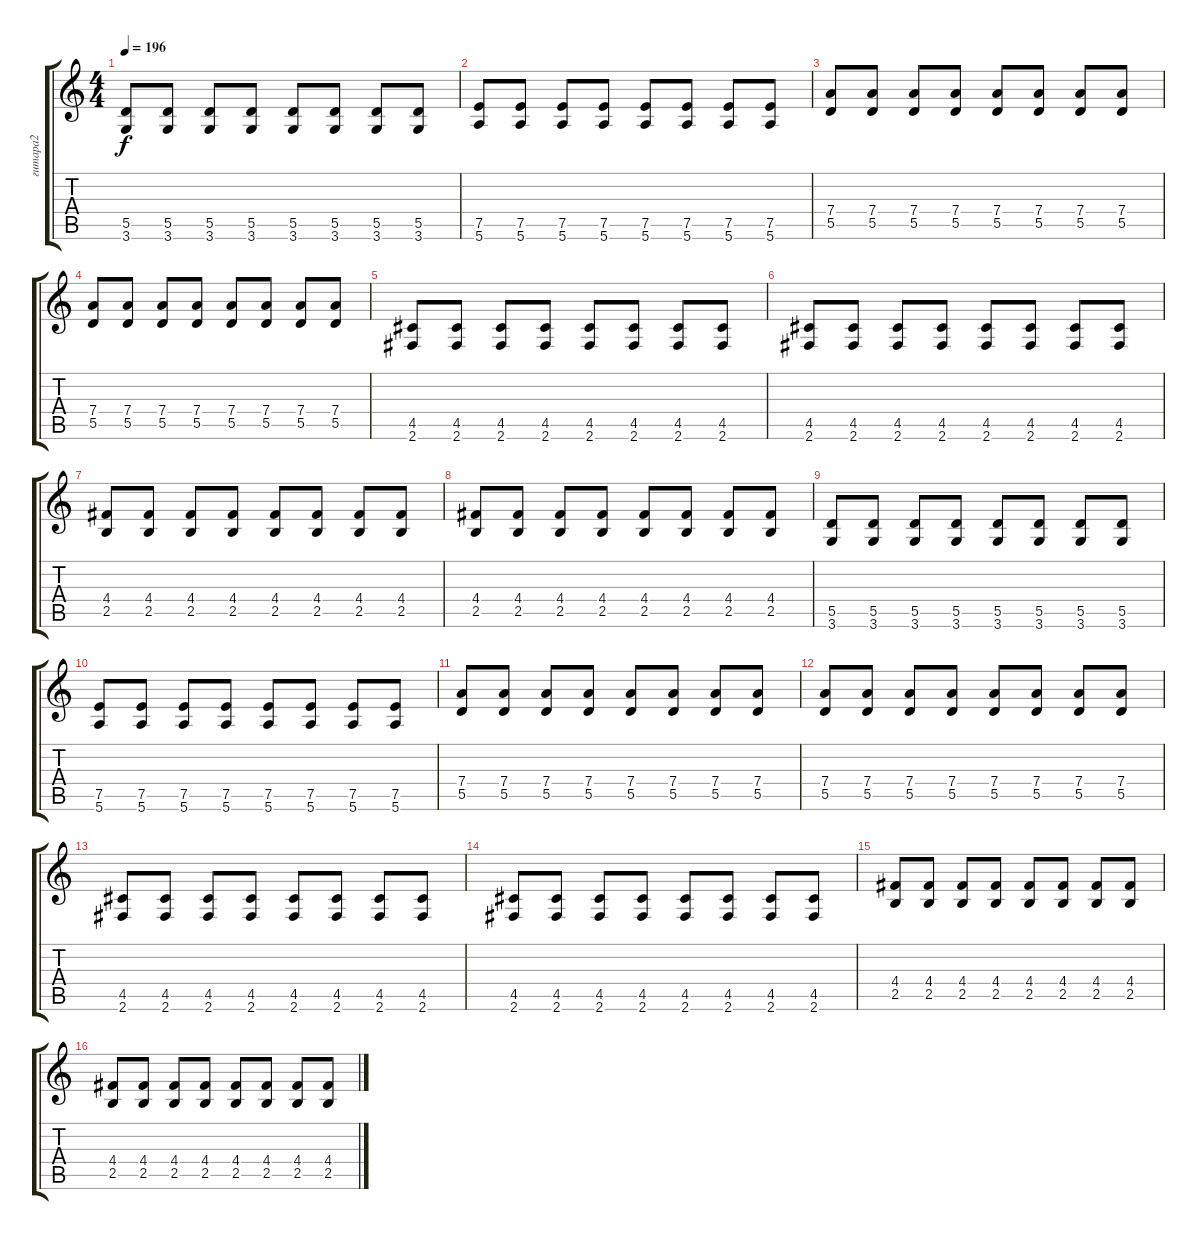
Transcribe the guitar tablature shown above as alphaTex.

\track ("гитара2" "гитара2") {instrument overdrivenguitar}
\staff {score tabs}
\tuning (E4 B3 G3 D3 A2 E2) {hide}
\ts (4 4)
\tempo 196
\clef g2
\ks c
(5.5 3.6).8{dy f} (5.5 3.6).8 (5.5 3.6).8 (5.5 3.6).8 (5.5 3.6).8 (5.5 3.6).8 (5.5 3.6).8 (5.5 3.6).8 |
(7.5 5.6).8 (7.5 5.6).8 (7.5 5.6).8 (7.5 5.6).8 (7.5 5.6).8 (7.5 5.6).8 (7.5 5.6).8 (7.5 5.6).8 |
(7.4 5.5).8 (7.4 5.5).8 (7.4 5.5).8 (7.4 5.5).8 (7.4 5.5).8 (7.4 5.5).8 (7.4 5.5).8 (7.4 5.5).8 |
(7.4 5.5).8 (7.4 5.5).8 (7.4 5.5).8 (7.4 5.5).8 (7.4 5.5).8 (7.4 5.5).8 (7.4 5.5).8 (7.4 5.5).8 |
(4.5 2.6).8 (4.5 2.6).8 (4.5 2.6).8 (4.5 2.6).8 (4.5 2.6).8 (4.5 2.6).8 (4.5 2.6).8 (4.5 2.6).8 |
(4.5 2.6).8 (4.5 2.6).8 (4.5 2.6).8 (4.5 2.6).8 (4.5 2.6).8 (4.5 2.6).8 (4.5 2.6).8 (4.5 2.6).8 |
(4.4 2.5).8 (4.4 2.5).8 (4.4 2.5).8 (4.4 2.5).8 (4.4 2.5).8 (4.4 2.5).8 (4.4 2.5).8 (4.4 2.5).8 |
(4.4 2.5).8 (4.4 2.5).8 (4.4 2.5).8 (4.4 2.5).8 (4.4 2.5).8 (4.4 2.5).8 (4.4 2.5).8 (4.4 2.5).8 |
(5.5 3.6).8 (5.5 3.6).8 (5.5 3.6).8 (5.5 3.6).8 (5.5 3.6).8 (5.5 3.6).8 (5.5 3.6).8 (5.5 3.6).8 |
(7.5 5.6).8 (7.5 5.6).8 (7.5 5.6).8 (7.5 5.6).8 (7.5 5.6).8 (7.5 5.6).8 (7.5 5.6).8 (7.5 5.6).8 |
(7.4 5.5).8 (7.4 5.5).8 (7.4 5.5).8 (7.4 5.5).8 (7.4 5.5).8 (7.4 5.5).8 (7.4 5.5).8 (7.4 5.5).8 |
(7.4 5.5).8 (7.4 5.5).8 (7.4 5.5).8 (7.4 5.5).8 (7.4 5.5).8 (7.4 5.5).8 (7.4 5.5).8 (7.4 5.5).8 |
(4.5 2.6).8 (4.5 2.6).8 (4.5 2.6).8 (4.5 2.6).8 (4.5 2.6).8 (4.5 2.6).8 (4.5 2.6).8 (4.5 2.6).8 |
(4.5 2.6).8 (4.5 2.6).8 (4.5 2.6).8 (4.5 2.6).8 (4.5 2.6).8 (4.5 2.6).8 (4.5 2.6).8 (4.5 2.6).8 |
(4.4 2.5).8 (4.4 2.5).8 (4.4 2.5).8 (4.4 2.5).8 (4.4 2.5).8 (4.4 2.5).8 (4.4 2.5).8 (4.4 2.5).8 |
(4.4 2.5).8 (4.4 2.5).8 (4.4 2.5).8 (4.4 2.5).8 (4.4 2.5).8 (4.4 2.5).8 (4.4 2.5).8 (4.4 2.5).8
